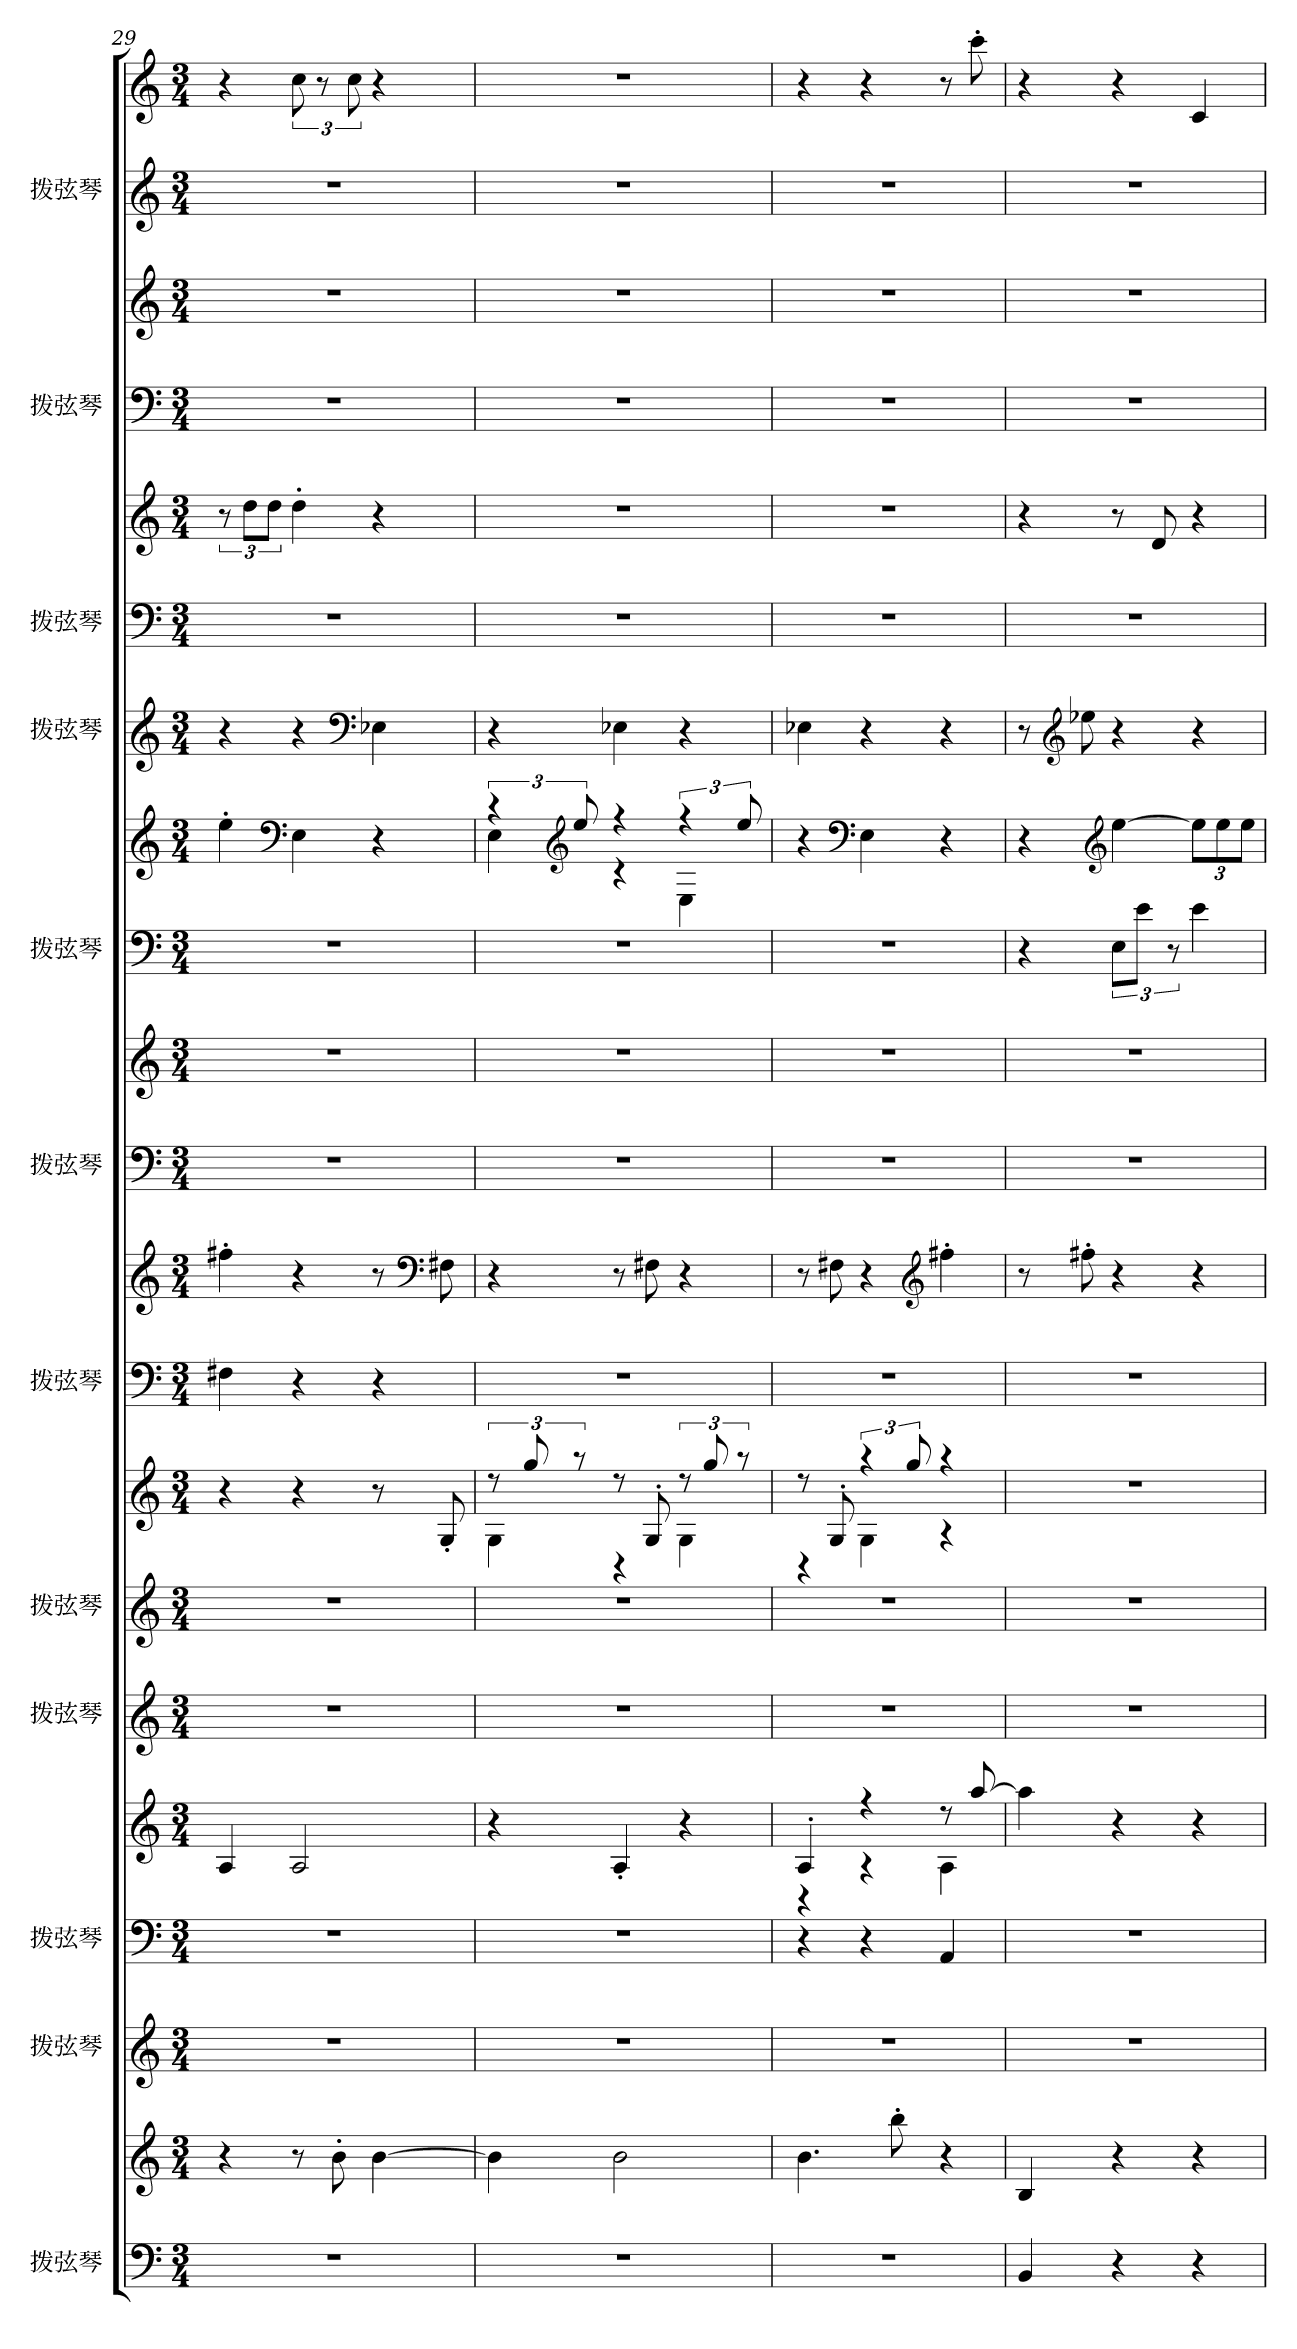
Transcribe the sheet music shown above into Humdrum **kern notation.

**kern	**kern	**kern	**kern	**kern	**kern	**kern	**kern	**kern	**kern	**kern	**kern	**kern	**kern	**kern	**kern	**kern	**kern	**kern	**kern	**kern
*part12	*part12	*part11	*part10	*part10	*part9	*part8	*part8	*part7	*part7	*part6	*part6	*part5	*part5	*part4	*part3	*part3	*part2	*part2	*part1	*part1
*staff21	*staff20	*staff19	*staff18	*staff17	*staff16	*staff15	*staff14	*staff13	*staff12	*staff11	*staff10	*staff9	*staff8	*staff7	*staff6	*staff5	*staff4	*staff3	*staff2	*staff1
*I"拨弦琴	*	*I"拨弦琴	*I"拨弦琴	*	*I"拨弦琴	*I"拨弦琴	*	*I"拨弦琴	*	*I"拨弦琴	*	*I"拨弦琴	*	*I"拨弦琴	*I"拨弦琴	*	*I"拨弦琴	*	*I"拨弦琴	*
!!LO:PB:g=z
*clefF4	*clefG2	*clefG2	*clefF4	*clefG2	*clefG2	*clefG2	*clefG2	*clefF4	*clefG2	*clefF4	*clefG2	*clefF4	*clefG2	*clefG2	*clefF4	*clefG2	*clefF4	*clefG2	*clefG2	*clefG2
*k[]	*k[]	*k[]	*k[]	*k[]	*k[]	*k[]	*k[]	*k[]	*k[]	*k[]	*k[]	*k[]	*k[]	*k[]	*k[]	*k[]	*k[]	*k[]	*k[]	*k[]
*M3/4	*M3/4	*M3/4	*M3/4	*M3/4	*M3/4	*M3/4	*M3/4	*M3/4	*M3/4	*M3/4	*M3/4	*M3/4	*M3/4	*M3/4	*M3/4	*M3/4	*M3/4	*M3/4	*M3/4	*M3/4
=29	=29	=29	=29	=29	=29	=29	=29	=29	=29	=29	=29	=29	=29	=29	=29	=29	=29	=29	=29	=29
2.r	4r	2.r	2.r	4A/	2.r	2.r	4r	4F#X\	4ff#X'\	2.r	2.r	2.r	4ee'\	4r	2.r	12r	2.r	2.r	2.r	4r
.	.	.	.	.	.	.	.	.	.	.	.	.	.	.	.	12dd\L	.	.	.	.
.	.	.	.	.	.	.	.	.	.	.	.	.	.	.	.	12dd\J	.	.	.	.
*	*	*	*	*	*	*	*	*	*	*	*	*	*clefF4	*	*	*	*	*	*	*
.	8r	.	.	2A/	.	.	4r	4r	4r	.	.	.	4E\	4r	.	4dd'\	.	.	.	12cc\
.	.	.	.	.	.	.	.	.	.	.	.	.	.	.	.	.	.	.	.	12r
.	8b'\	.	.	.	.	.	.	.	.	.	.	.	.	.	.	.	.	.	.	.
.	.	.	.	.	.	.	.	.	.	.	.	.	.	.	.	.	.	.	.	12cc\
*	*	*	*	*	*	*	*	*	*	*	*	*	*	*clefF4	*	*	*	*	*	*
.	[4b\	.	.	.	.	.	8r	4r	8r	.	.	.	4r	4E-X\	.	4r	.	.	.	4r
*	*	*	*	*	*	*	*	*	*clefF4	*	*	*	*	*	*	*	*	*	*	*
.	.	.	.	.	.	.	8G'/	.	8F#X\	.	.	.	.	.	.	.	.	.	.	.
=30	=30	=30	=30	=30	=30	=30	=30	=30	=30	=30	=30	=30	=30	=30	=30	=30	=30	=30	=30	=30
*	*	*	*	*	*	*	*^	*	*	*	*	*	*^	*	*	*	*	*	*	*
2.r	4b\]	2.r	2.r	4r	2.r	2.r	12r	4G\	2.r	4r	2.r	2.r	2.r	6r	4E\	4r	2.r	2.r	2.r	2.r	2.r	2.r
.	.	.	.	.	.	.	12gg/	.	.	.	.	.	.	.	.	.	.	.	.	.	.	.
*	*	*	*	*	*	*	*	*	*	*	*	*	*	*clefG2	*	*	*	*	*	*	*	*
.	.	.	.	.	.	.	12r	.	.	.	.	.	.	12ee/	.	.	.	.	.	.	.	.
.	2b\	.	.	4A'/	.	.	8r	4r	.	8r	.	.	.	4r	4r	4E-X\	.	.	.	.	.	.
.	.	.	.	.	.	.	8G'/	.	.	8F#X\	.	.	.	.	.	.	.	.	.	.	.	.
.	.	.	.	4r	.	.	12r	4G\	.	4r	.	.	.	6r	4E\	4r	.	.	.	.	.	.
.	.	.	.	.	.	.	12gg/	.	.	.	.	.	.	.	.	.	.	.	.	.	.	.
.	.	.	.	.	.	.	12r	.	.	.	.	.	.	12ee/	.	.	.	.	.	.	.	.
*	*	*	*	*	*	*	*	*	*	*	*	*	*	*v	*v	*	*	*	*	*	*	*
=31	=31	=31	=31	=31	=31	=31	=31	=31	=31	=31	=31	=31	=31	=31	=31	=31	=31	=31	=31	=31	=31
*	*	*	*	*^	*	*	*	*	*	*	*	*	*	*	*	*	*	*	*	*	*
2.r	4.b\	2.r	4r	4A'/	4r	2.r	2.r	8r	4r	2.r	8r	2.r	2.r	2.r	4r	4E-X\	2.r	2.r	2.r	2.r	2.r	4r
.	.	.	.	.	.	.	.	8G'/	.	.	8F#X\	.	.	.	.	.	.	.	.	.	.	.
*	*	*	*	*	*	*	*	*	*	*	*	*	*	*	*clefF4	*	*	*	*	*	*	*
.	.	.	4r	4r	4r	.	.	6r	4G\	.	4r	.	.	.	4E\	4r	.	.	.	.	.	4r
.	8bb'\	.	.	.	.	.	.	.	.	.	.	.	.	.	.	.	.	.	.	.	.	.
.	.	.	.	.	.	.	.	12gg/	.	.	.	.	.	.	.	.	.	.	.	.	.	.
*	*	*	*	*	*	*	*	*	*	*	*clefG2	*	*	*	*	*	*	*	*	*	*	*
.	4r	.	4AA/	8r	4A\	.	.	4r	4r	.	4ff#X'\	.	.	.	4r	4r	.	.	.	.	.	8r
.	.	.	.	[8aa/	.	.	.	.	.	.	.	.	.	.	.	.	.	.	.	.	.	8ccc'\
*	*	*	*	*v	*v	*	*	*v	*v	*	*	*	*	*	*	*	*	*	*	*	*	*
!!LO:PB:g=z
=32	=32	=32	=32	=32	=32	=32	=32	=32	=32	=32	=32	=32	=32	=32	=32	=32	=32	=32	=32	=32
4BB/	4B/	2.r	2.r	4aa\]	2.r	2.r	2.r	2.r	8r	2.r	2.r	4r	4r	8r	2.r	4r	2.r	2.r	2.r	4r
*	*	*	*	*	*	*	*	*	*	*	*	*	*	*clefG2	*	*	*	*	*	*
.	.	.	.	.	.	.	.	.	8ff#X'\	.	.	.	.	8ee-X\	.	.	.	.	.	.
*	*	*	*	*	*	*	*	*	*	*	*	*	*clefG2	*	*	*	*	*	*	*
4r	4r	.	.	4r	.	.	.	.	4r	.	.	12E\L	[4ee\	4r	.	8r	.	.	.	4r
.	.	.	.	.	.	.	.	.	.	.	.	12e\J	.	.	.	.	.	.	.	.
.	.	.	.	.	.	.	.	.	.	.	.	.	.	.	.	8d/	.	.	.	.
.	.	.	.	.	.	.	.	.	.	.	.	12r	.	.	.	.	.	.	.	.
*	*	*	*	*	*	*	*	*	*	*	*	*	*Xbrackettup	*	*	*	*	*	*	*
4r	4r	.	.	4r	.	.	.	.	4r	.	.	4e\	12ee\L]	4r	.	4r	.	.	.	4c/
.	.	.	.	.	.	.	.	.	.	.	.	.	12ee\	.	.	.	.	.	.	.
.	.	.	.	.	.	.	.	.	.	.	.	.	12ee\J	.	.	.	.	.	.	.
=	=	=	=	=	=	=	=	=	=	=	=	=	=	=	=	=	=	=	=	=
*-	*-	*-	*-	*-	*-	*-	*-	*-	*-	*-	*-	*-	*-	*-	*-	*-	*-	*-	*-	*-
